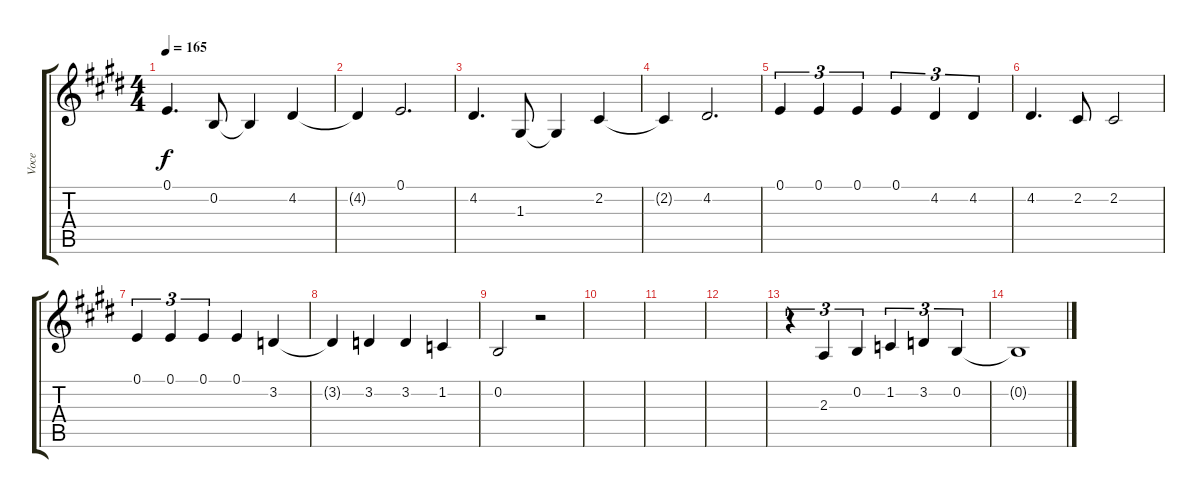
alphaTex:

\track ("Voce" "Voce") {instrument synthvoice}
\staff {score tabs}
\tuning (E4 B3 G3 D3 A2 E2) {hide}
\ts (4 4)
\tempo 165
\clef g2
\ks e
0.1.4{d dy f} 0.2.8 0.2{t}.4 4.2.4 |
4.2{t}.4 0.1.2{d} |
4.2.4{d} 1.3.8 1.3{t}.4 2.2.4 |
2.2{t}.4 4.2.2{d} |
0.1.4{tu (3 2)} 0.1.4{tu (3 2)} 0.1.4{tu (3 2)} 0.1.4{tu (3 2)} 4.2.4{tu (3 2)} 4.2.4{tu (3 2)} |
4.2.4{d} 2.2.8 2.2.2 |
0.1.4{tu (3 2)} 0.1.4{tu (3 2)} 0.1.4{tu (3 2)} 0.1.4 3.2.4 |
3.2{t}.4 3.2.4 3.2.4 1.2.4 |
0.2.2 r.2 |
|
|
|
r.4{tu (3 2)} 2.3.4{tu (3 2)} 0.2.4{tu (3 2)} 1.2.4{tu (3 2)} 3.2.4{tu (3 2)} 0.2.4{tu (3 2)} |
0.2{t}.1
